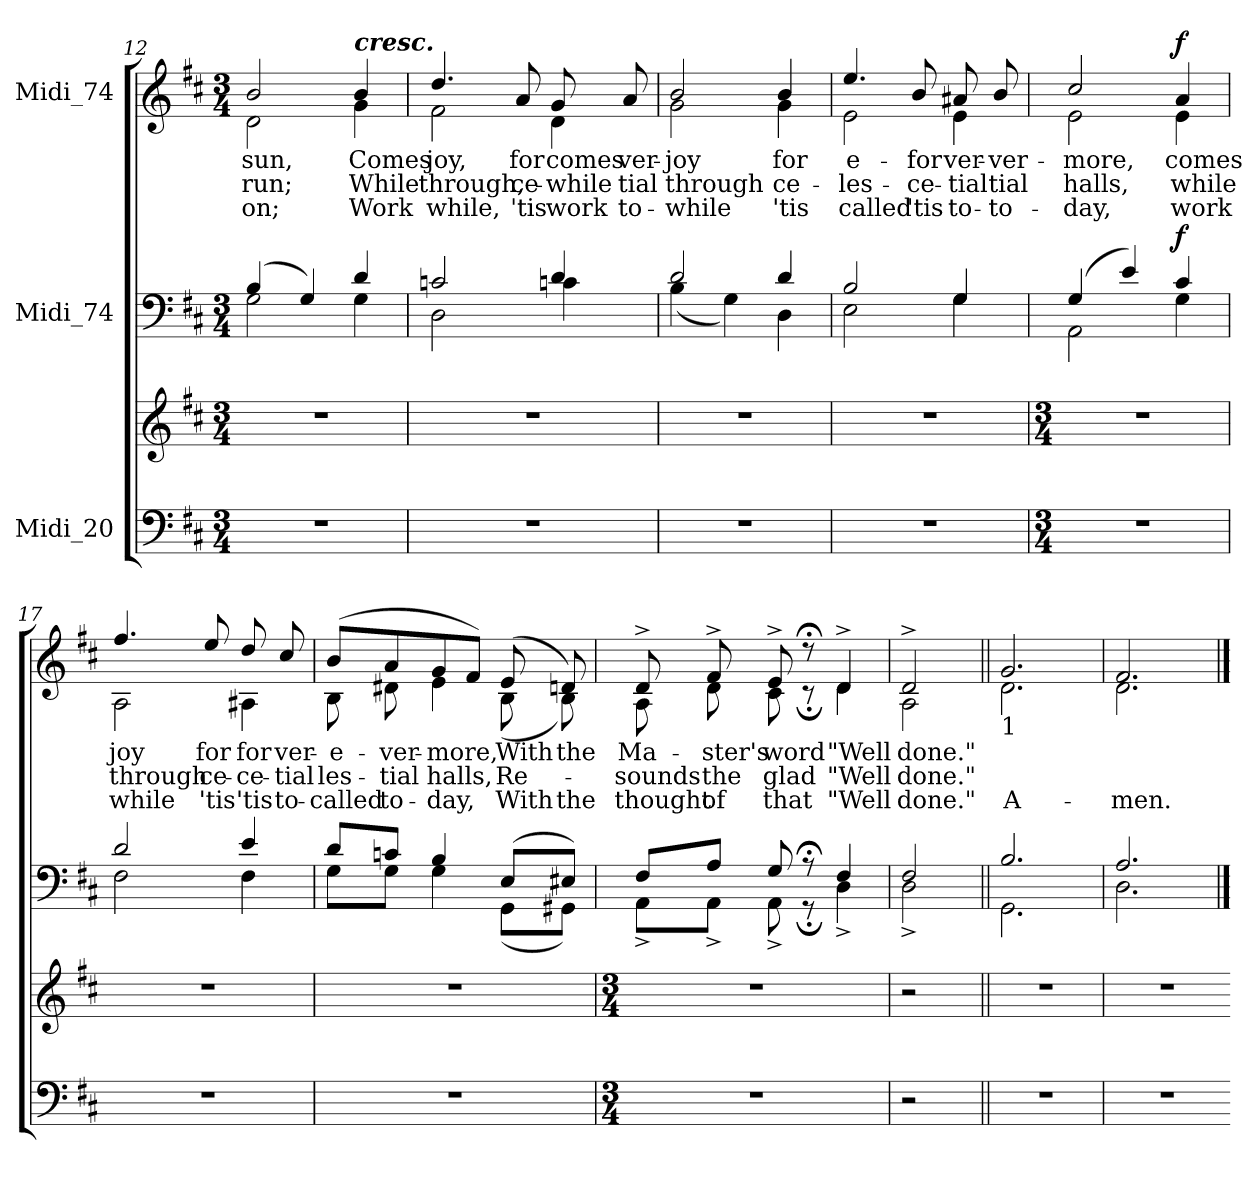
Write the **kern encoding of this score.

**kern	**kern	**kern	**dynam	**kern	**text	**text	**text	**dynam
*part3	*part3	*part2	*part2	*part1	*part1	*part1	*part1	*part1
*staff4	*staff3	*staff2	*staff2	*staff1	*staff1	*staff1	*staff1	*staff1
*I"Midi_20	*	*I"Midi_74	*	*I"Midi_74	*	*	*	*
!!LO:LB:g=z
*clefF4	*clefG2	*clefF4	*	*clefG2	*	*	*	*
*k[f#c#]	*k[f#c#]	*k[f#c#]	*	*k[f#c#]	*	*	*	*
*D:	*D:	*D:	*	*D:	*	*	*	*
*M3/4	*M3/4	*M3/4	*	*M3/4	*	*	*	*
=12	=12	=12	=12	=12	=12	=12	=12	=12
*	*	*^	*	*^	*	*	*	*
!	!	!	!	!	!	!	!LO:LY:b	!LO:LY:b	!LO:LY:b	!
2.r	2.r	(>4B/	2G\	.	2b/	2d\	sun,	run;	on;	.
.	.	4G/)	.	.	.	.	.	.	.	.
!	!	!	!	!	!LO:TX:a:Bi:t=cresc.	!	!	!	!	!
!	!	!	!	!	!	!	!LO:LY:a	!LO:LY:a	!LO:LY:a	!
!	!	!	!	!	!	!	!LO:LY:b	!LO:LY:b	!LO:LY:b	!
.	.	4d/	4G\	.	4b/	4g\	Comes	While	Work	.
=13	=13	=13	=13	=13	=13	=13	=13	=13	=13	=13
!	!	!	!	!	!	!	!LO:LY:a	!LO:LY:a	!LO:LY:a	!
!	!	!	!	!	!	!	!LO:LY:b	!LO:LY:b	!LO:LY:b	!
2.r	2.r	2cn/	2D\	.	4.dd/	2f#\	-joy,	through,	while,	.
!	!	!	!	!	!	!	!LO:LY:a	!LO:LY:a	!LO:LY:a	!
.	.	.	.	.	8a/	.	for	ce-	-'tis	.
!	!	!	!	!	!	!	!LO:LY:a	!LO:LY:a	!LO:LY:a	!
!	!	!	!	!	!	!	!LO:LY:b	!LO:LY:b	!LO:LY:b	!
.	.	4d/	4cn\	.	8g/	4d\	comes	while	work	.
!	!	!	!	!	!	!	!LO:LY:a	!LO:LY:a	!LO:LY:a	!
.	.	.	.	.	8a/	.	ver-	-tial	to-	.
=14	=14	=14	=14	=14	=14	=14	=14	=14	=14	=14
!	!	!	!	!	!	!	!LO:LY:a	!LO:LY:a	!LO:LY:a	!
!	!	!	!	!	!	!	!LO:LY:b	!LO:LY:b	!LO:LY:b	!
2.r	2.r	2d/	(<4B\	.	2b/	2g\	joy	through	while	.
.	.	.	4G\)	.	.	.	.	.	.	.
!	!	!	!	!	!	!	!LO:LY:a	!LO:LY:a	!LO:LY:a	!
!	!	!	!	!	!	!	!LO:LY:b	!LO:LY:b	!LO:LY:b	!
.	.	4d/	4D\	.	4b/	4g\	for	ce-	-'tis	.
=15	=15	=15	=15	=15	=15	=15	=15	=15	=15	=15
!	!	!	!	!	!	!	!LO:LY:a	!LO:LY:a	!LO:LY:a	!
!	!	!	!	!	!	!	!LO:LY:b	!LO:LY:b	!LO:LY:b	!
2.r	2.r	2B/	2E\	.	4.ee/	2e\	-e-	-les-	-called	.
!	!	!	!	!	!	!	!LO:LY:a	!LO:LY:a	!LO:LY:a	!
.	.	.	.	.	8b/	.	for	ce-	-'tis	.
!	!	!	!	!	!	!	!LO:LY:a	!LO:LY:a	!LO:LY:a	!
!	!	!	!	!	!	!	!LO:LY:b	!LO:LY:b	!LO:LY:b	!
.	.	4G/	4G\	.	8a#X/	4e\	ver-	-tial	to-	.
!	!	!	!	!	!	!	!LO:LY:a	!LO:LY:a	!LO:LY:a	!
.	.	.	.	.	8b/	.	ver-	-tial	to-	.
!!LO:LB:g=z	!!
=16	=16	=16	=16	=16	=16	=16	=16	=16	=16	=16
*M3/4	*M3/4	*	*	*	*	*	*	*	*	*
!	!	!	!	!	!	!	!LO:LY:a	!LO:LY:a	!LO:LY:a	!
!	!	!	!	!	!	!	!LO:LY:b	!LO:LY:b	!LO:LY:b	!
2.r	2.r	(>4G/	2AA\	.	2cc#/	2e\	more,	halls,	day,	.
.	.	4e/)	.	.	.	.	.	.	.	.
!	!	!	!	!	!	!	!LO:LY:a	!LO:LY:a	!LO:LY:a	!
!	!	!	!	!LO:DY:a	!	!	!LO:LY:b	!LO:LY:b	!LO:LY:b	!LO:DY:b
.	.	4c#/	4G\	f	4a/	4e\	comes	while	work	f
=17	=17	=17	=17	=17	=17	=17	=17	=17	=17	=17
!	!	!	!	!	!	!	!LO:LY:a	!LO:LY:a	!LO:LY:a	!
!	!	!	!	!	!	!	!LO:LY:b	!LO:LY:b	!LO:LY:b	!
2.r	2.r	2d/	2F#\	.	4.ff#/	2A\	-joy	through	while	.
!	!	!	!	!	!	!	!LO:LY:a	!LO:LY:a	!LO:LY:a	!
.	.	.	.	.	8ee/	.	for	ce-	-'tis	.
!	!	!	!	!	!	!	!LO:LY:a	!LO:LY:a	!LO:LY:a	!
!	!	!	!	!	!	!	!LO:LY:b	!LO:LY:b	!LO:LY:b	!
.	.	4e/	4F#\	.	8dd/	4A#X\	for	ce-	-'tis	.
!	!	!	!	!	!	!	!LO:LY:a	!LO:LY:a	!LO:LY:a	!
.	.	.	.	.	8cc#/	.	ver-	-tial	to-	.
=18	=18	=18	=18	=18	=18	=18	=18	=18	=18	=18
!	!	!	!	!	!	!	!LO:LY:a	!LO:LY:a	!LO:LY:a	!
!	!	!	!	!	!	!	!LO:LY:b	!LO:LY:b	!LO:LY:b	!
2.r	2.r	8d/L	8G\L	.	(>8b/L	8B\	e-	-les-	-called	.
!	!	!	!	!	!	!	!LO:LY:b	!LO:LY:b	!LO:LY:b	!
.	.	8cn/J	8G\J	.	8a/	8d#X\	ver-	-tial	to-	.
!	!	!	!	!	!	!	!LO:LY:b	!LO:LY:b	!LO:LY:b	!
.	.	4B/	4G\	.	8g/	4e\	-more,	halls,	day,	.
.	.	.	.	.	8f#/J)	.	.	.	.	.
!	!	!	!	!	!	!	!LO:LY:b	!LO:LY:b	!LO:LY:b	!
.	.	(>8E/L	(<8GG\L	.	(>8e/	(<8B\	With	Re-	-With	.
!	!	!	!	!	!	!	!LO:LY:b	!	!LO:LY:b	!
.	.	8E#X/J)	8GG#X\J)	.	8d/)	8B\)	the	.	the	.
!!LO:LB:g=z	!!
=19	=19	=19	=19	=19	=19	=19	=19	=19	=19	=19
*M3/4	*M3/4	*	*	*	*	*	*	*	*	*
!	!	!	!	!	!	!	!LO:LY:b	!LO:LY:b	!LO:LY:b	!
2.r	2.r	8F#/L	8AA^\L	.	8d^/	8A\	Ma-	-sounds	thought	.
!	!	!	!	!	!	!	!LO:LY:b	!LO:LY:b	!LO:LY:b	!
.	.	8A/J	8AA^\J	.	8f#^/	8d\	ster's	the	of	.
!	!	!	!	!	!	!	!LO:LY:b	!LO:LY:b	!LO:LY:b	!
.	.	8G/	8AA^\	.	8e^/	8c#\	word	glad	that	.
.	.	8r;	8r;	.	8r;<	8r;<	.	.	.	.
!	!	!	!	!	!	!	!LO:LY:b	!LO:LY:b	!LO:LY:b	!
.	.	4F#/	4D^\	.	4d^/	4d\	"Well	"Well	"Well	.
=20	=20	=20	=20	=20	=20	=20	=20	=20	=20	=20
!	!	!	!	!	!	!	!LO:LY:b	!LO:LY:b	!LO:LY:b	!
2r	2r	2F#/	2D^\	.	2d^/	2A\	done."	done."	done."	.
=21||	=21||	=21||	=21||	=21||	=21||	=21||	=21||	=21||	=21||	=21||
!	!	!	!	!	!LO:TX:b:t=1	!	!	!	!	!
!	!	!	!	!	!	!	!	!	!LO:LY:b	!
2.r	2.r	2.B/	2.GG\	.	2.g/	2.d\	.	.	A-	.
=22	=22	=22	=22	=22	=22	=22	=22	=22	=22	=22
!	!	!	!	!	!	!	!	!	!LO:LY:b	!
2.r	2.r	2.A/	2.D\	.	2.f#/	2.d\	.	.	-men.	.
*	*	*v	*v	*	*	*	*	*	*	*
*	*	*	*	*v	*v	*	*	*	*
=	=	==	==	==	==	==	==	==
*-	*-	*-	*-	*-	*-	*-	*-	*-
